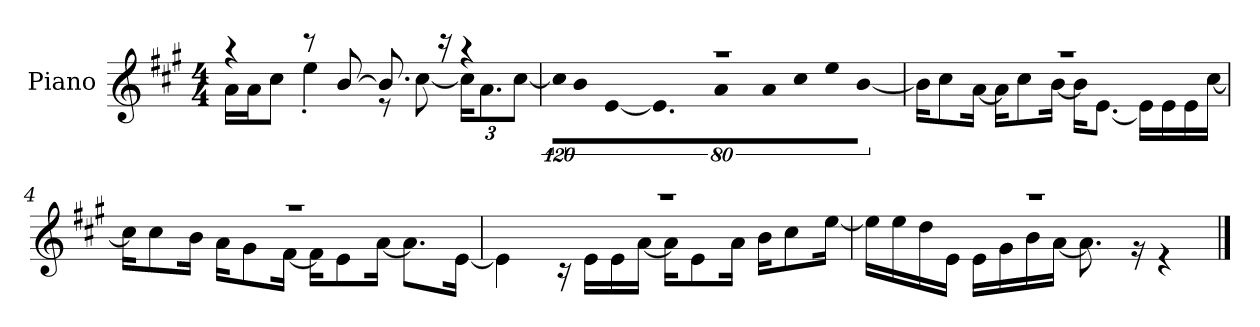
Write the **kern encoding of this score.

**kern
*part1
*staff1
*I"Piano
*I'P-no
*clefG2
*k[f#c#g#]
*M4/4
*MM90
=1
*^
4r	16a\LL
.	16a\J
.	8cc#\J
8r	4ee'\
[8b/	.
8.b/]	8r
.	[8cc#\
16r	.
*	*Xbrackettup
4r	24cc#\KL]
.	12.a\
.	[12cc#\J
=2	=2
*	*brackettup
!	!LO:N:vis=16
1r	1920%107cc#\KL]
!	!LO:N:vis=8
.	640%71b\
!	!LO:N:vis=16
.	[1920%107e\K
.	9.e\]
!	!LO:N:vis=16
.	1920%107a\K
!	!LO:N:vis=8
.	640%71a\
!	!LO:N:vis=8
.	640%71cc#\
!	!LO:N:vis=8
.	640%71ee\J
!	!LO:N:vis=4
.	[1920%427b\
=3	=3
1r	16b\KL]
.	8cc#\
.	[16a\Jk
.	16a\KL]
.	8cc#\
.	[16b\Jk
.	16b\KL]
.	[8.e\J
.	16e\LL]
.	16e\
.	16e\
.	[16cc#\JJ
!!LO:LB:g=z	!!
=4	=4
1r	16cc#\KL]
.	8cc#\
.	16b\Jk
.	16a\KL
.	8g#\
.	[16f#\Jk
.	16f#\KL]
.	8e\
.	[16a\Jk
.	8.a\L]
.	[16e\Jk
=5	=5
1r	4e\]
.	16r
.	16e\LL
.	16e\
.	[16a\JJ
.	16a\KL]
.	8e\
.	16a\Jk
.	16b\KL
.	8cc#\
.	[16ee\Jk
=6	=6
1r	16ee\LL]
.	16ee\
.	16dd\
.	16e\JJ
.	16e\LL
.	16g#\
.	16b\
.	[16a\JJ
.	8.a\]
.	16r
.	4r
*v	*v
==
*-
